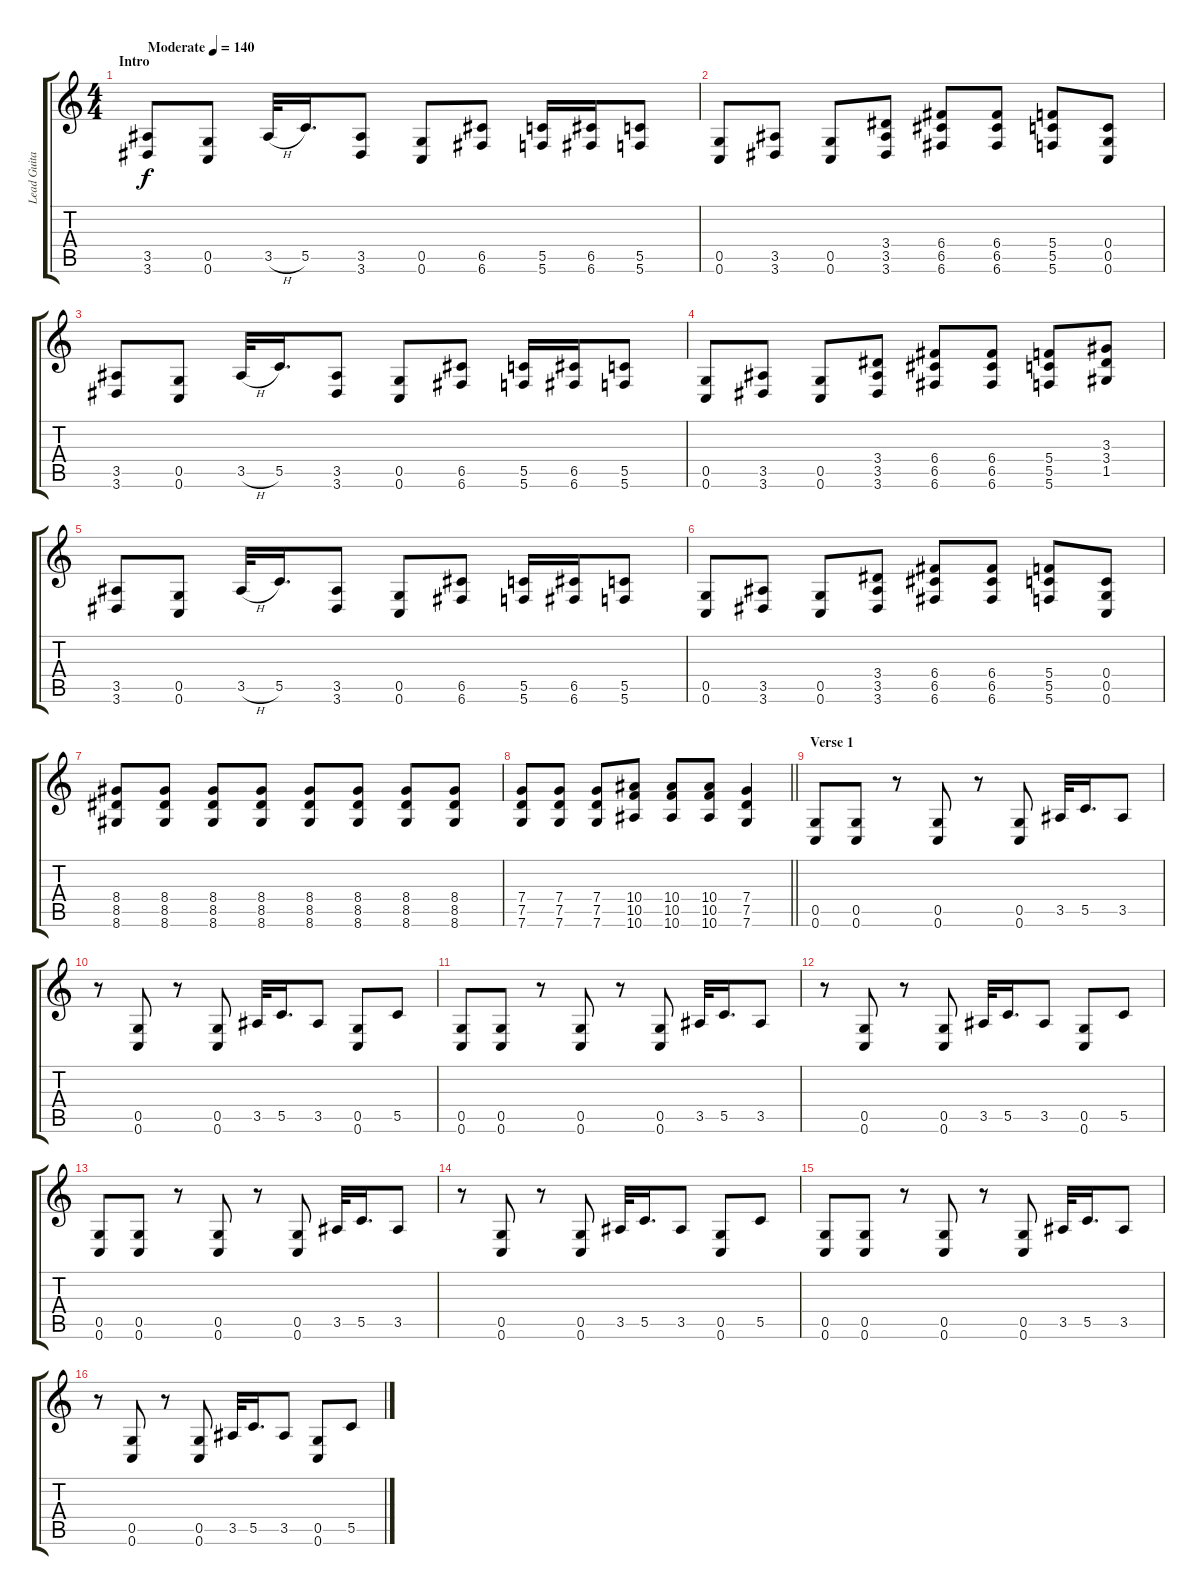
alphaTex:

\track ("Lead Guitar" "Lead Guita") {instrument distortionguitar}
\staff {score tabs}
\tuning (D4 A3 F3 C3 G2 C2) {hide}
\ts (4 4)
\section ("" "Intro")
\tempo (140 "Moderate")
\clef g2
\ks c
(3.5 3.6).8{dy f instrument distortionguitar} (0.5 0.6).8 3.5{h}.32 5.5.16{d} (3.5 3.6).8 (0.5 0.6).8 (6.5 6.6).8 (5.5 5.6).16 (6.5 6.6).16 (5.5 5.6).8 |
(0.5 0.6).8 (3.5 3.6).8 (0.5 0.6).8 (3.4 3.5 3.6).8 (6.4 6.5 6.6).8 (6.4 6.5 6.6).8 (5.4 5.5 5.6).8 (0.4 0.5 0.6).8 |
(3.5 3.6).8 (0.5 0.6).8 3.5{h}.32 5.5.16{d} (3.5 3.6).8 (0.5 0.6).8 (6.5 6.6).8 (5.5 5.6).16 (6.5 6.6).16 (5.5 5.6).8 |
(0.5 0.6).8 (3.5 3.6).8 (0.5 0.6).8 (3.4 3.5 3.6).8 (6.4 6.5 6.6).8 (6.4 6.5 6.6).8 (5.4 5.5 5.6).8 (3.3 3.4 1.5).8 |
(3.5 3.6).8 (0.5 0.6).8 3.5{h}.32 5.5.16{d} (3.5 3.6).8 (0.5 0.6).8 (6.5 6.6).8 (5.5 5.6).16 (6.5 6.6).16 (5.5 5.6).8 |
(0.5 0.6).8 (3.5 3.6).8 (0.5 0.6).8 (3.4 3.5 3.6).8 (6.4 6.5 6.6).8 (6.4 6.5 6.6).8 (5.4 5.5 5.6).8 (0.4 0.5 0.6).8 |
(8.4 8.5 8.6).8 (8.4 8.5 8.6).8 (8.4 8.5 8.6).8 (8.4 8.5 8.6).8 (8.4 8.5 8.6).8 (8.4 8.5 8.6).8 (8.4 8.5 8.6).8 (8.4 8.5 8.6).8 |
\barLineRight lightlight
(7.4 7.5 7.6).8 (7.4 7.5 7.6).8 (7.4 7.5 7.6).8 (10.4 10.5 10.6).8 (10.4 10.5 10.6).8 (10.4 10.5 10.6).8 (7.4 7.5 7.6).4 |
\section ("" "Verse 1")
(0.5 0.6).8 (0.5 0.6).8 r.8 (0.5 0.6).8 r.8 (0.5 0.6).8 3.5.32 5.5.16{d} 3.5.8 |
r.8 (0.5 0.6).8 r.8 (0.5 0.6).8 3.5.32 5.5.16{d} 3.5.8 (0.5 0.6).8 5.5.8 |
(0.5 0.6).8 (0.5 0.6).8 r.8 (0.5 0.6).8 r.8 (0.5 0.6).8 3.5.32 5.5.16{d} 3.5.8 |
r.8 (0.5 0.6).8 r.8 (0.5 0.6).8 3.5.32 5.5.16{d} 3.5.8 (0.5 0.6).8 5.5.8 |
(0.5 0.6).8 (0.5 0.6).8 r.8 (0.5 0.6).8 r.8 (0.5 0.6).8 3.5.32 5.5.16{d} 3.5.8 |
r.8 (0.5 0.6).8 r.8 (0.5 0.6).8 3.5.32 5.5.16{d} 3.5.8 (0.5 0.6).8 5.5.8 |
(0.5 0.6).8 (0.5 0.6).8 r.8 (0.5 0.6).8 r.8 (0.5 0.6).8 3.5.32 5.5.16{d} 3.5.8 |
r.8 (0.5 0.6).8 r.8 (0.5 0.6).8 3.5.32 5.5.16{d} 3.5.8 (0.5 0.6).8 5.5.8
